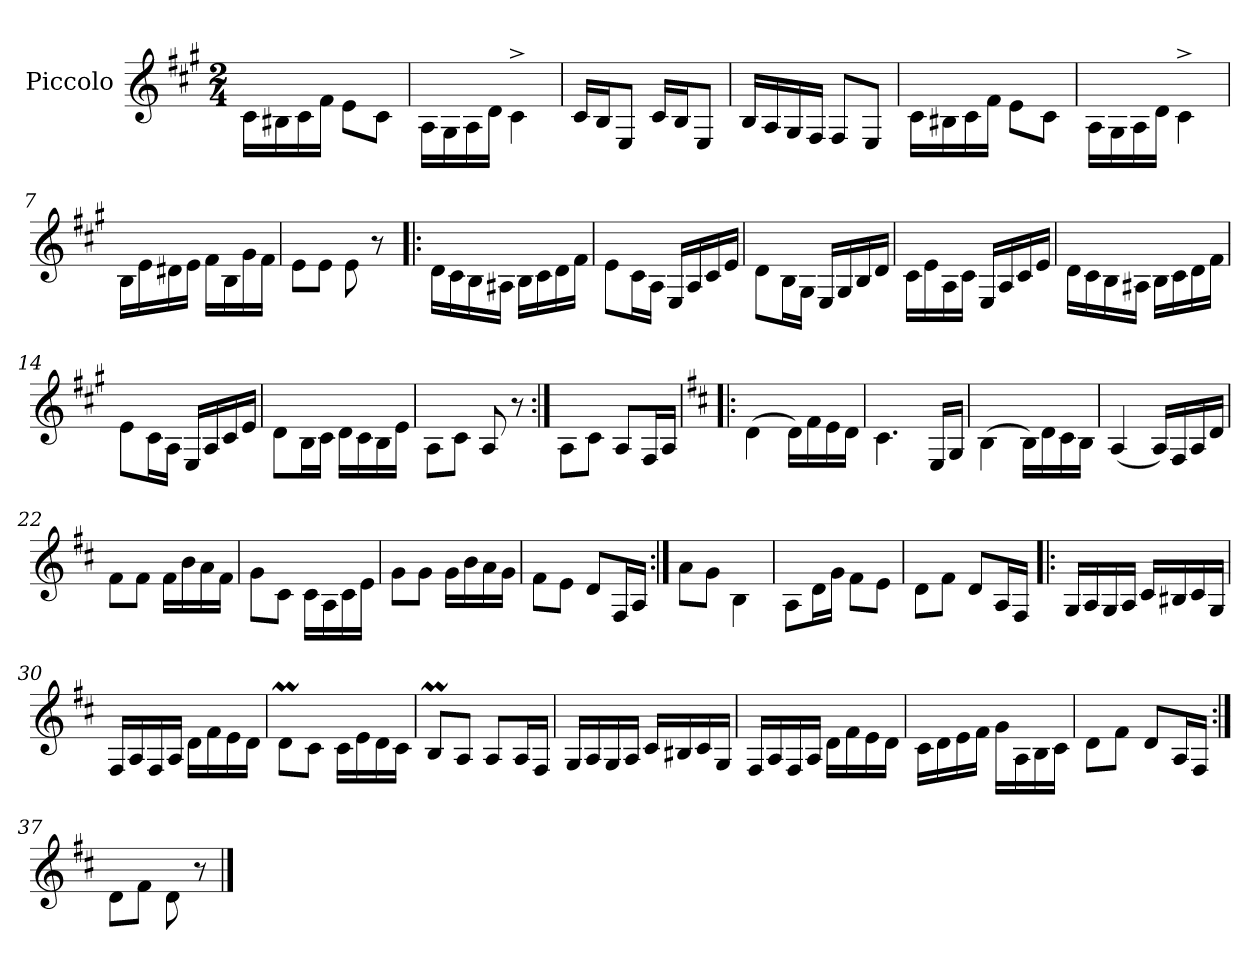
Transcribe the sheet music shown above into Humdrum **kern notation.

**kern
*part1
*staff1
*I"Piccolo
*I'Picc
*clefG2
*ITrd-7c-12
*k[f#c#g#]
*A:
*M2/4
=1
16cc#\LL
16b#X\
16cc#\
16ff#\JJ
8ee\L
8cc#\J
=2
16a\LL
16g#\
16a\
16dd\JJ
4cc#^\
=3
16cc#/LL
16b/J
8e/J
16cc#/LL
16b/J
8e/J
=4
16b/LL
16a/
16g#/
16f#/JJ
8f#/L
8e/J
=5
16cc#\LL
16b#X\
16cc#\
16ff#\JJ
8ee\L
8cc#\J
=6
16a\LL
16g#\
16a\
16dd\JJ
4cc#^\
=7
16b\LL
16ee\
16dd#X\
16ee\JJ
16ff#\LL
16b\
16gg#\
16ff#\JJ
!!LO:LB:g=z
=8
8ee\L
8ee\J
8ee\
8r
=9!|:
16dd\LL
16cc#\
16b\
16a#X\JJ
16b\LL
16cc#\
16dd\
16ff#\JJ
=10
8ee\L
16cc#\L
16a\JJ
16e/LL
16a/
16cc#/
16ee/JJ
=11
8dd\L
16b\L
16g#\JJ
16e/LL
16g#/
16b/
16dd/JJ
=12
16cc#\LL
16ee\
16a\
16cc#\JJ
16e/LL
16a/
16cc#/
16ee/JJ
=13
16dd\LL
16cc#\
16b\
16a#X\JJ
16b\LL
16cc#\
16dd\
16ff#\JJ
!!LO:LB:g=z
=14
8ee\L
16cc#\L
16a\JJ
16e/LL
16a/
16cc#/
16ee/JJ
=15
8dd\L
16b\L
16cc#\JJ
16dd\LL
16cc#\
16b\
16ee\JJ
=16
8a\L
8cc#\J
8a/
8r
=17:|!
8a\L
8cc#\J
8a/L
16f#/L
16a/JJ
=18!|:
*k[f#c#]
*D:
(>4dd\
16dd\LL)
16ff#\
16ee\
16dd\JJ
=19
4.cc#\
16e/LL
16g/JJ
=20
(>4b\
16b\LL)
16dd\
16cc#\
16b\JJ
=21
(<4a/
16a/LL)
16f#/
16a/
16dd/JJ
!!LO:LB:g=z
=22
8ff#\L
8ff#\J
16ff#\LL
16bb\
16aa\
16ff#\JJ
=23
8gg\L
8cc#\J
16cc#\LL
16a\
16cc#\
16ee\JJ
=24
8gg\L
8gg\J
16gg\LL
16bb\
16aa\
16gg\JJ
=25
8ff#\L
8ee\J
8dd/L
16f#/L
16a/JJ
=26:|!
8aa\L
8gg\J
4b\
=27
8a\L
16dd\L
16gg\JJ
8ff#\L
8ee\J
=28
8dd\L
8ff#\J
8dd/L
16a/L
16f#/JJ
!!LO:LB:g=z
=29!|:
16g/LL
16a/
16g/
16a/JJ
16cc#/LL
16b#X/
16cc#/
16g/JJ
=30
16f#/LL
16a/
16f#/
16a/JJ
16dd\LL
16ff#\
16ee\
16dd\JJ
=31
8ddM\L
8cc#\J
16cc#\LL
16ee\
16dd\
16cc#\JJ
=32
8bM/L
8a/J
8a/L
16a/L
16f#/JJ
=33
16g/LL
16a/
16g/
16a/JJ
16cc#/LL
16b#X/
16cc#/
16g/JJ
=34
16f#/LL
16a/
16f#/
16a/JJ
16dd\LL
16ff#\
16ee\
16dd\JJ
!!LO:LB:g=z
=35
16cc#\LL
16dd\
16ee\
16ff#\JJ
16gg\LL
16a\
16b\
16cc#\JJ
=36
8dd\L
8ff#\J
8dd/L
16a/L
16f#/JJ
=37:|!
8dd\L
8ff#\J
8dd\
8r
==
*-
